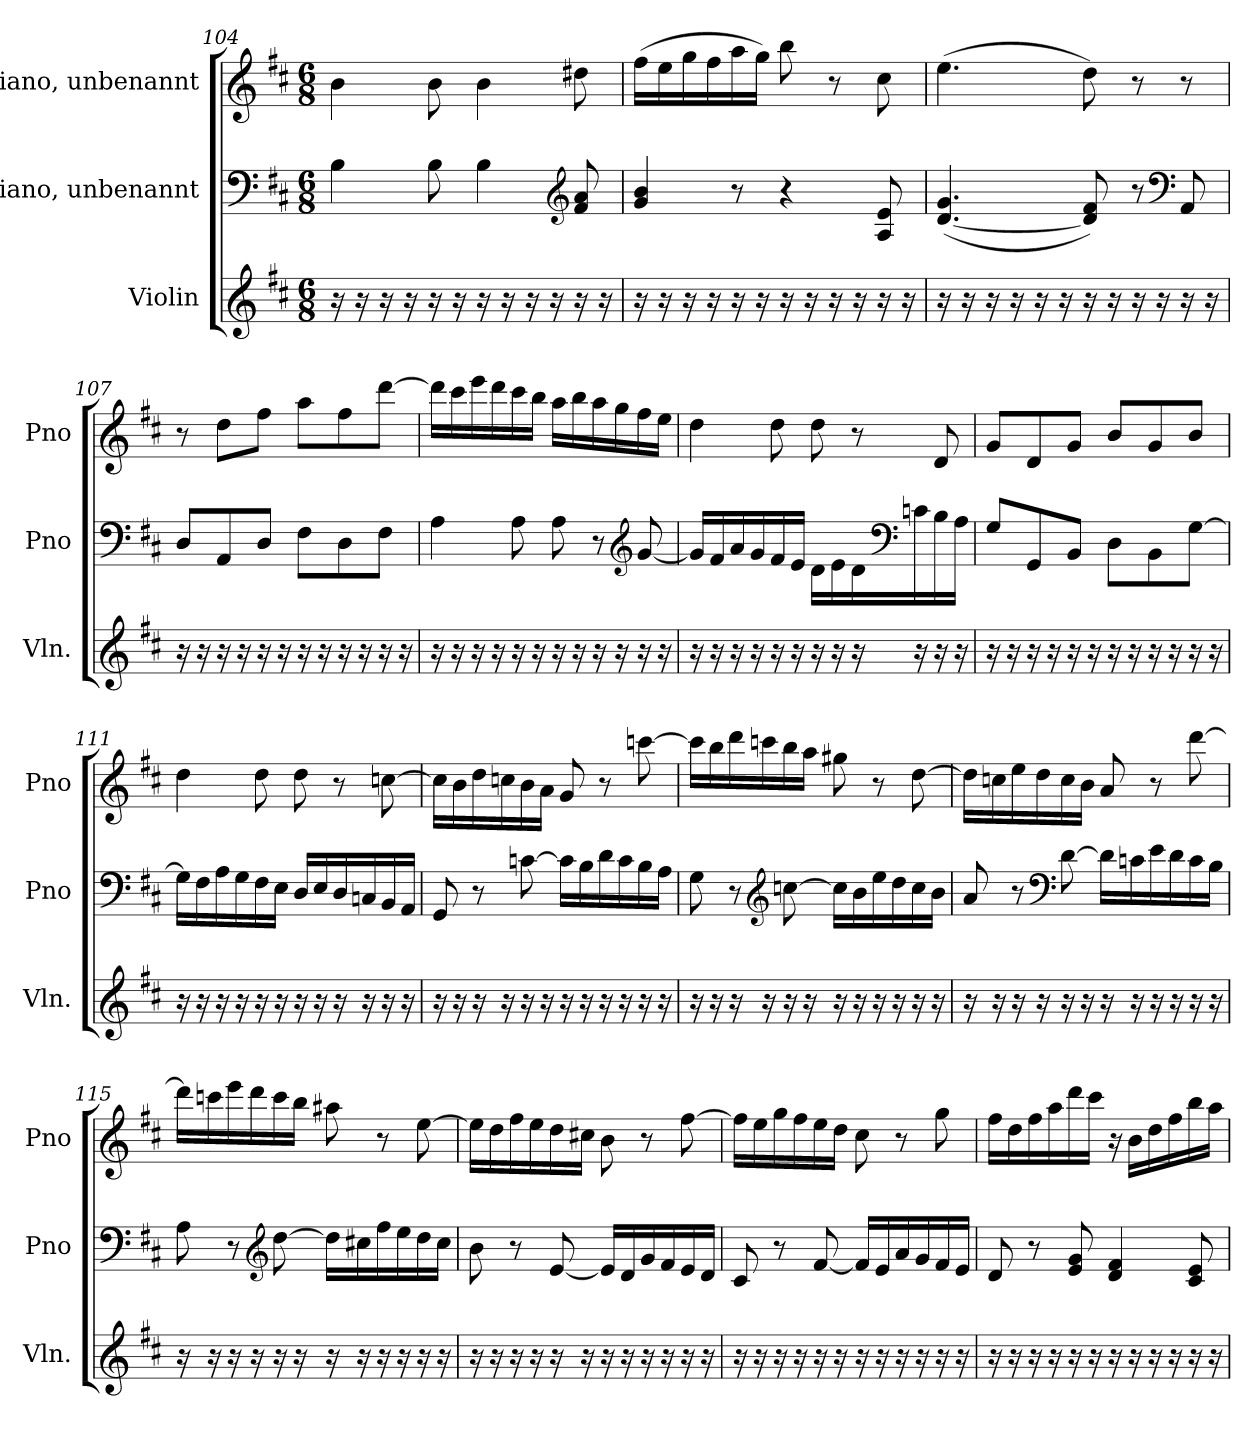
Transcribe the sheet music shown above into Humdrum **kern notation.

**kern	**kern	**kern
*part3	*part2	*part1
*staff3	*staff2	*staff1
*I"Violin	*I"Piano, unbenannt	*I"Piano, unbenannt
*I'Vln.	*I'Pno	*I'Pno
*clefG2	*clefF4	*clefG2
*k[f#c#]	*k[f#c#]	*k[f#c#]
*M6/8	*M6/8	*M6/8
=104	=104	=104
16r	4B\	4b\
16r	.	.
16r	.	.
16r	.	.
16r	8B\	8b\
16r	.	.
16r	4B\	4b\
16r	.	.
16r	.	.
16r	.	.
*	*clefG2	*
16r	8f#/ 8a/	8dd#X\
16r	.	.
!!LO:LB:g=z
=105	=105	=105
16r	4g/ 4b/	(>16ff#\LL
16r	.	16ee\
16r	.	16gg\
16r	.	16ff#\
16r	8r	16aa\
16r	.	16gg\JJ)
16r	4r	8bb\
16r	.	.
16r	.	8r
16r	.	.
16r	8A/ 8e/	8cc#\
16r	.	.
=106	=106	=106
16r	(>[4.d/ 4.g/	(>4.ee\
16r	.	.
16r	.	.
16r	.	.
16r	.	.
16r	.	.
16r	8d/] 8f#/)	8dd\)
16r	.	.
16r	8r	8r
16r	.	.
*	*clefF4	*
16r	8AA/	8r
16r	.	.
=107	=107	=107
16r	8D/L	8r
16r	.	.
16r	8AA/	8dd\L
16r	.	.
16r	8D/J	8ff#\J
16r	.	.
16r	8F#\L	8aa\L
16r	.	.
16r	8D\	8ff#\
16r	.	.
16r	8F#\J	[8ddd\J
16r	.	.
!!LO:LB:g=z
=108	=108	=108
16r	4A\	16ddd\LL]
16r	.	16ccc#\
16r	.	16eee\
16r	.	16ddd\
16r	8A\	16ccc#\
16r	.	16bb\JJ
16r	8A\	16aa\LL
16r	.	16bb\
16r	8r	16aa\
16r	.	16gg\
*	*clefG2	*
16r	[8g/	16ff#\
16r	.	16ee\JJ
=109	=109	=109
16r	16g/LL]	4dd\
16r	16f#/	.
16r	16a/	.
16r	16g/	.
16r	16f#/	8dd\
16r	16e/JJ	.
16r	16d\LL	8dd\
16r	16e\	.
16r	16d\	8r
*	*clefF4	*
16r	16cn\	.
16r	16B\	8d/
16r	16A\JJ	.
=110	=110	=110
16r	8G/L	8g/L
16r	.	.
16r	8GG/	8d/
16r	.	.
16r	8BB/J	8g/J
16r	.	.
16r	8D\L	8b/L
16r	.	.
16r	8BB\	8g/
16r	.	.
16r	[8G\J	8b/J
16r	.	.
!!LO:PB:g=z
=111	=111	=111
16r	16G\LL]	4dd\
16r	16F#\	.
16r	16A\	.
16r	16G\	.
16r	16F#\	8dd\
16r	16E\JJ	.
16r	16D/LL	8dd\
16r	16E/	.
16r	16D/	8r
16r	16Cn/	.
16r	16BB/	[8ccn\
16r	16AA/JJ	.
=112	=112	=112
16r	8GG/	16cc\LL]
16r	.	16b\
16r	8r	16dd\
16r	.	16ccn\
16r	[8cn\	16b\
16r	.	16a\JJ
16r	16c\LL]	8g/
16r	16B\	.
16r	16d\	8r
16r	16c\	.
16r	16B\	[8cccn\
16r	16A\JJ	.
=113	=113	=113
16r	8G\	16ccc\LL]
16r	.	16bb\
16r	8r	16ddd\
16r	.	16cccn\
*	*clefG2	*
16r	[8ccn\	16bb\
16r	.	16aa\JJ
16r	16cc\LL]	8gg#X\
16r	16b\	.
16r	16ee\	8r
16r	16dd\	.
16r	16cc\	[8dd\
16r	16b\JJ	.
!!LO:LB:g=z
=114	=114	=114
16r	8a/	16dd\LL]
16r	.	16ccn\
16r	8r	16ee\
16r	.	16dd\
*	*clefF4	*
16r	[8d\	16cc\
16r	.	16b\JJ
16r	16d\LL]	8a/
16r	16cn\	.
16r	16e\	8r
16r	16d\	.
16r	16c\	[8ddd\
16r	16B\JJ	.
=115	=115	=115
16r	8A\	16ddd\LL]
16r	.	16cccn\
16r	8r	16eee\
16r	.	16ddd\
*	*clefG2	*
16r	[8dd\	16ccc\
16r	.	16bb\JJ
16r	16dd\LL]	8aa#X\
16r	16cc#X\	.
16r	16ff#\	8r
16r	16ee\	.
16r	16dd\	[8ee\
16r	16cc#\JJ	.
!!LO:LB:g=z
=116	=116	=116
16r	8b\	16ee\LL]
16r	.	16dd\
16r	8r	16ff#\
16r	.	16ee\
16r	[8e/	16dd\
16r	.	16cc#X\JJ
16r	16e/LL]	8b\
16r	16d/	.
16r	16g/	8r
16r	16f#/	.
16r	16e/	[8ff#\
16r	16d/JJ	.
=117	=117	=117
16r	8c#/	16ff#\LL]
16r	.	16ee\
16r	8r	16gg\
16r	.	16ff#\
16r	[8f#/	16ee\
16r	.	16dd\JJ
16r	16f#/LL]	8cc#\
16r	16e/	.
16r	16a/	8r
16r	16g/	.
16r	16f#/	8gg\
16r	16e/JJ	.
=118	=118	=118
16r	8d/	16ff#\LL
16r	.	16dd\
16r	8r	16ff#\
16r	.	16aa\
16r	8e/ 8g/	16ddd\
16r	.	16ccc#\JJ
16r	4d/ 4f#/	16r
16r	.	16b\LL
16r	.	16dd\
16r	.	16ff#\
16r	8c#/ 8e/	16bb\
16r	.	16aa\JJ
=	=	=
*-	*-	*-
